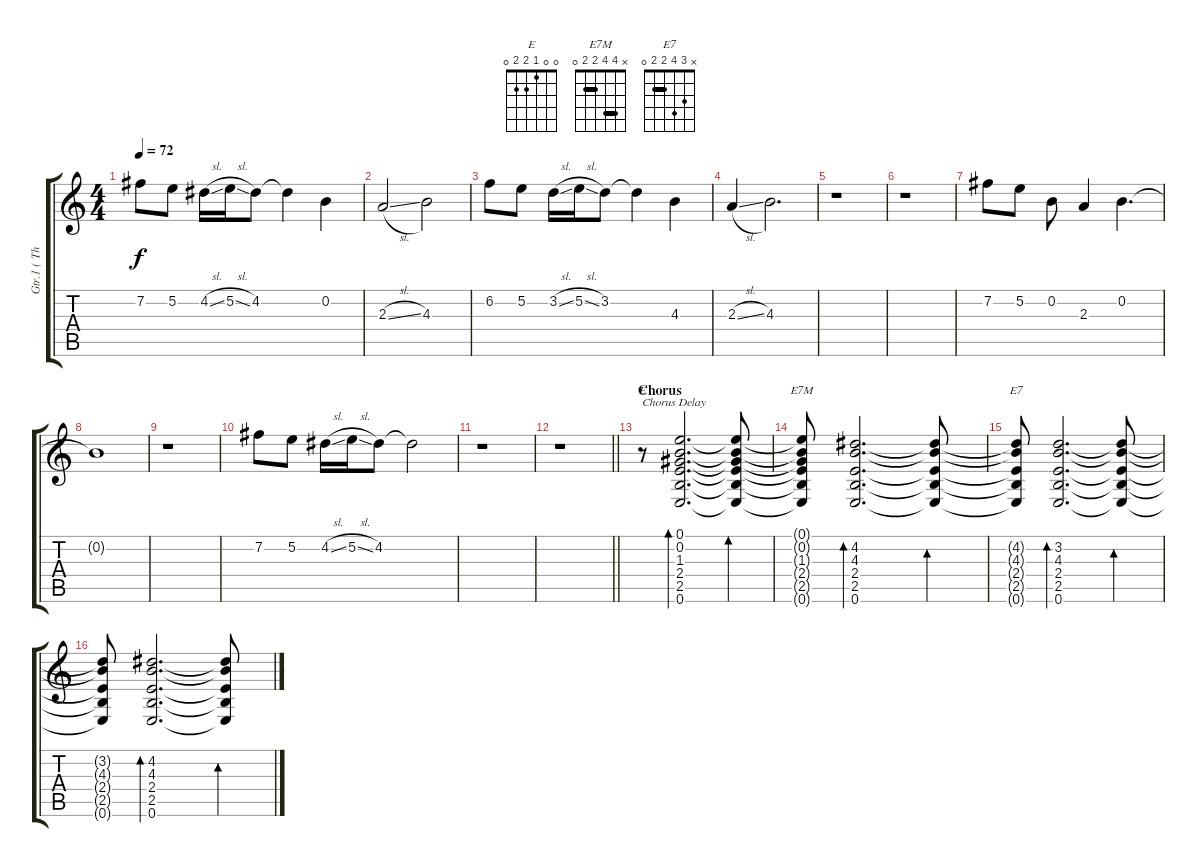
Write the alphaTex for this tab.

\track ("Gtr.1 ( Thom Yorke )" "Gtr.1 ( Th") {instrument electricguitarclean}
\staff {score tabs}
\tuning (E4 B3 G3 D3 A2 E2) {hide}
\chord ("E" 0 0 1 2 2 0)
\chord ("E7M" x 4 4 2 2 0) {barre (2 4)}
\chord ("E7" x 3 4 2 2 0) {barre 2}
\ts (4 4)
\tempo 72
\clef g2
\ks c
7.2.8{dy f} 5.2.8 4.2{sl}.16 5.2{sl}.16 4.2.8 4.2{t}.4 0.2.4 |
2.3{sl}.2 4.3.2 |
6.2.8 5.2.8 3.2{sl}.16 5.2{sl}.16 3.2.8 3.2{t}.4 4.3.4 |
2.3{sl}.4 4.3.2{d} |
r.1 |
r.1 |
7.2.8 5.2.8 0.2.8 2.3.4 0.2.4{d} |
0.2{t}.1 |
r.1 |
7.2.8 5.2.8 4.2{sl}.16 5.2{sl}.16 4.2.8 4.2{t}.2 |
r.1 |
\barLineRight lightlight
r.1 |
\section ("" "Chorus")
r.8{ch "E" txt "Chorus Delay" volume 12 instrument electricguitarclean} (0.1 0.2 1.3 2.4 2.5 0.6).2{d bd 240} (0.1{t} 0.2{t} 1.3{t} 2.4{t} 2.5{t} 0.6{t}).8{bd 240} |
(0.1{t} 0.2{t} 1.3{t} 2.4{t} 2.5{t} 0.6{t}).8{ch "E7M"} (4.2 4.3 2.4 2.5 0.6).2{d bd 240} (4.2{t} 4.3{t} 2.4{t} 2.5{t} 0.6{t}).8{bd 240} |
(4.2{t} 4.3{t} 2.4{t} 2.5{t} 0.6{t}).8{ch "E7"} (3.2 4.3 2.4 2.5 0.6).2{d bd 240} (3.2{t} 4.3{t} 2.4{t} 2.5{t} 0.6{t}).8{bd 240} |
(3.2{t} 4.3{t} 2.4{t} 2.5{t} 0.6{t}).8 (4.2 4.3 2.4 2.5 0.6).2{d bd 240} (4.2{t} 4.3{t} 2.4{t} 2.5{t} 0.6{t}).8{bd 240}
